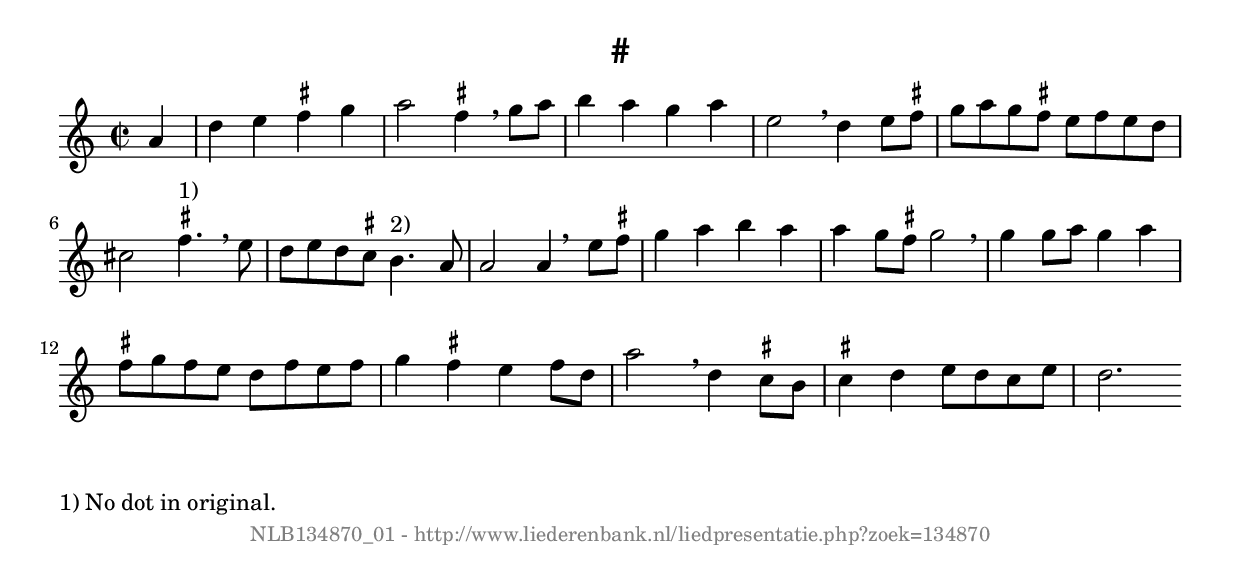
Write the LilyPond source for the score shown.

%
% produced by wce2krn 1.64 (7 June 2014)
%
\version"2.16"
#(append! paper-alist '(("long" . (cons (* 210 mm) (* 2000 mm)))))
#(set-default-paper-size "long")
sb = {\breathe}
mBreak = {\breathe }
bBreak = {\breathe }
x = {\once\override NoteHead #'style = #'cross }
gl=\glissando
itime={\override Staff.TimeSignature #'stencil = ##f }
ficta = {\once\set suggestAccidentals = ##t}
fine = {\once\override Score.RehearsalMark #'self-alignment-X = #1 \mark \markup {\italic{Fine}}}
dc = {\once\override Score.RehearsalMark #'self-alignment-X = #1 \mark \markup {\italic{D.C.}}}
dcf = {\once\override Score.RehearsalMark #'self-alignment-X = #1 \mark \markup {\italic{D.C. al Fine}}}
dcc = {\once\override Score.RehearsalMark #'self-alignment-X = #1 \mark \markup {\italic{D.C. al Coda}}}
ds = {\once\override Score.RehearsalMark #'self-alignment-X = #1 \mark \markup {\italic{D.S.}}}
dsf = {\once\override Score.RehearsalMark #'self-alignment-X = #1 \mark \markup {\italic{D.S. al Fine}}}
dsc = {\once\override Score.RehearsalMark #'self-alignment-X = #1 \mark \markup {\italic{D.S. al Coda}}}
pv = {\set Score.repeatCommands = #'((volta "1"))}
sv = {\set Score.repeatCommands = #'((volta "2"))}
tv = {\set Score.repeatCommands = #'((volta "3"))}
qv = {\set Score.repeatCommands = #'((volta "4"))}
xv = {\set Score.repeatCommands = #'((volta #f))}
\header{ tagline = ""
title = "#"
}
\score {{
\key c \major
\relative g'
{
\set melismaBusyProperties = #'()
\partial 32*8
\time 2/2
\tempo 4=120
\override Score.MetronomeMark #'transparent = ##t
\override Score.RehearsalMark #'break-visibility = #(vector #t #t #f)
a4 d e \ficta fis g a2 \ficta fis4 \sb g8 a b4 a g a e2 \sb d4 e8 \ficta fis g a g \ficta fis e \ficta fis e d cis2 \ficta fis4.^"1)" \sb e8 d e d \ficta cis b4. ^"2)"a8 a2 a4 \bar ":|:" \bBreak
e'8 \ficta fis g4 a b a a g8 \ficta fis g2 \sb g4 g8 a g4 a \ficta fis8 g \ficta fis e d \ficta fis e \ficta fis g4 \ficta fis e \ficta fis8 d a'2 \sb d,4 \ficta cis8 b \ficta cis4 d e8 d \ficta cis e d2. \bar ":|"
 }}
 \midi { }
 \layout {
            indent = 0.0\cm
}
}
\markup { \wordwrap-string #" 
1) No dot in original.
"}
\markup { \vspace #0 } \markup { \with-color #grey \fill-line { \center-column { \smaller "NLB134870_01 - http://www.liederenbank.nl/liedpresentatie.php?zoek=134870" } } }
